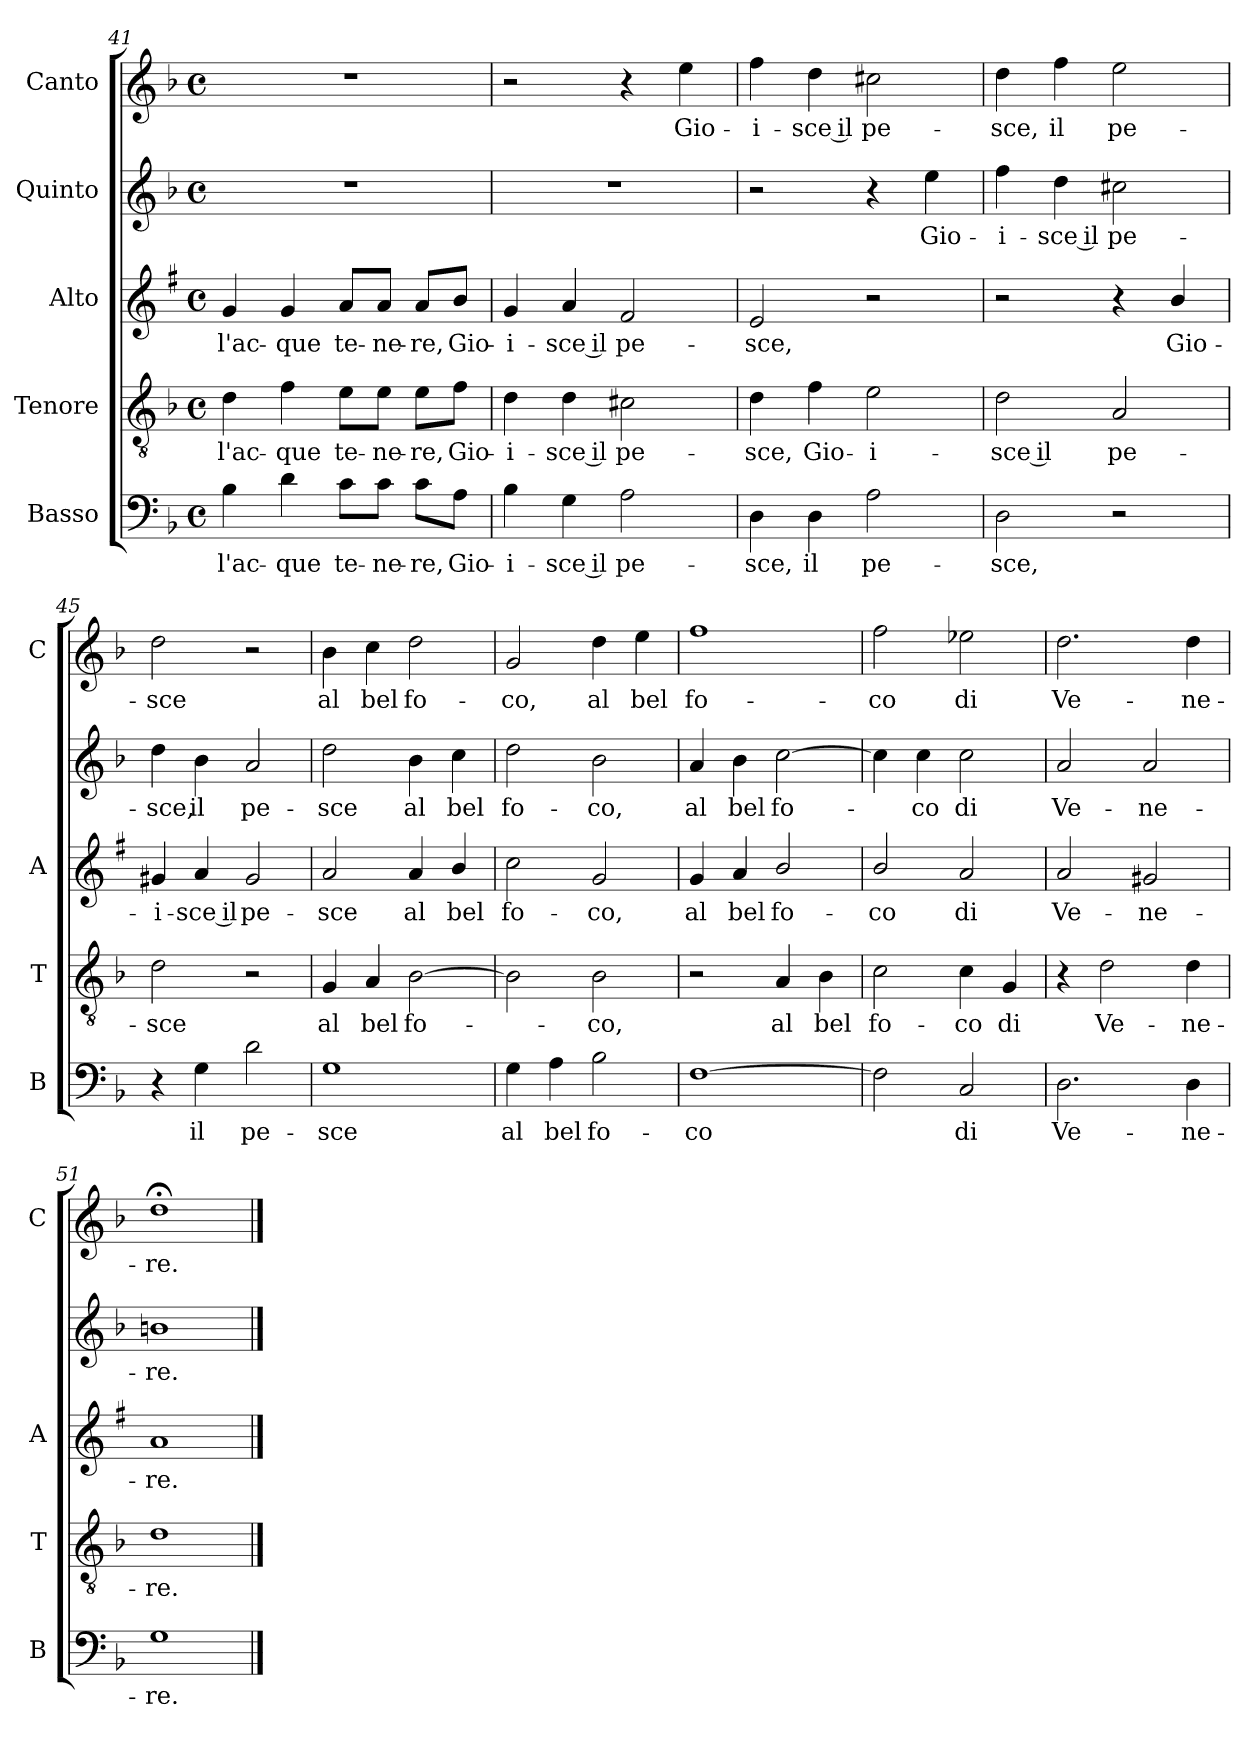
**kern	**text	**kern	**text	**kern	**text	**kern	**text	**kern	**text
*part5	*part5	*part4	*part4	*part3	*part3	*part2	*part2	*part1	*part1
*staff5	*staff5	*staff4	*staff4	*staff3	*staff3	*staff2	*staff2	*staff1	*staff1
*I"Basso	*	*I"Tenore	*	*I"Alto	*	*I"Quinto	*	*I"Canto	*
*I'B	*	*I'T	*	*I'A	*	*	*	*I'C	*
*clefF4	*	*clefGv2	*	*clefG2	*	*clefG2	*	*clefG2	*
*	*	*	*	*ITrd1c2	*	*	*	*	*
*k[b-]	*	*k[b-]	*	*k[b-]	*	*k[b-]	*	*k[b-]	*
*F:	*	*F:	*	*F:	*	*F:	*	*F:	*
*M4/4	*	*M4/4	*	*M4/4	*	*M4/4	*	*M4/4	*
*met(c)	*	*met(c)	*	*met(c)	*	*met(c)	*	*met(c)	*
=41	=41	=41	=41	=41	=41	=41	=41	=41	=41
!	!LO:LY:b	!	!LO:LY:b	!	!LO:LY:b	!	!	!	!
4B-\	-l'ac-	4d\	-l'ac-	4f/	-l'ac-	1r	.	1r	.
!	!LO:LY:b	!	!LO:LY:b	!	!LO:LY:b	!	!	!	!
4d\	-que	4f\	-que	4f/	-que	.	.	.	.
!	!LO:LY:b	!	!LO:LY:b	!	!LO:LY:b	!	!	!	!
8c\L	te-	8e\L	te-	8g/L	te-	.	.	.	.
!	!LO:LY:b	!	!LO:LY:b	!	!LO:LY:b	!	!	!	!
8c\J	-ne-	8e\J	-ne-	8g/J	-ne-	.	.	.	.
!	!LO:LY:b	!	!LO:LY:b	!	!LO:LY:b	!	!	!	!
8c\L	-re,	8e\L	-re,	8g/L	-re,	.	.	.	.
!	!LO:LY:b	!	!LO:LY:b	!	!LO:LY:b	!	!	!	!
8A\J	Gio-	8f\J	Gio-	8a/J	Gio-	.	.	.	.
=42	=42	=42	=42	=42	=42	=42	=42	=42	=42
!	!LO:LY:b	!	!LO:LY:b	!	!LO:LY:b	!	!	!	!
4B-\	-i-	4d\	-i-	4f/	-i-	1r	.	2r	.
!	!LO:LY:b	!	!LO:LY:b	!	!LO:LY:b	!	!	!	!
4G\	-sce il	4d\	-sce il	4g/	-sce il	.	.	.	.
!	!LO:LY:b	!	!LO:LY:b	!	!LO:LY:b	!	!	!	!
2A\	pe-	2c#X\	pe-	2e/	pe-	.	.	4r	.
!	!	!	!	!	!	!	!	!	!LO:LY:b
.	.	.	.	.	.	.	.	4ee\	Gio-
=43	=43	=43	=43	=43	=43	=43	=43	=43	=43
!	!LO:LY:b	!	!LO:LY:b	!	!LO:LY:b	!	!	!	!LO:LY:b
4D\	-sce,	4d\	-sce,	2d/	-sce,	2r	.	4ff\	-i-
!	!LO:LY:b	!	!LO:LY:b	!	!	!	!	!	!LO:LY:b
4D\	il	4f\	Gio-	.	.	.	.	4dd\	-sce il
!	!LO:LY:b	!	!LO:LY:b	!	!	!	!	!	!LO:LY:b
2A\	pe-	2e\	-i-	2r	.	4r	.	2cc#X\	pe-
!	!	!	!	!	!	!	!LO:LY:b	!	!
.	.	.	.	.	.	4ee\	Gio-	.	.
=44	=44	=44	=44	=44	=44	=44	=44	=44	=44
!	!LO:LY:b	!	!LO:LY:b	!	!	!	!LO:LY:b	!	!LO:LY:b
2D\	-sce,	2d\	-sce il	2r	.	4ff\	-i-	4dd\	-sce,
!	!	!	!	!	!	!	!LO:LY:b	!	!LO:LY:b
.	.	.	.	.	.	4dd\	-sce il	4ff\	il
!	!	!	!LO:LY:b	!	!	!	!LO:LY:b	!	!LO:LY:b
2r	.	2A/	pe-	4r	.	2cc#X\	pe-	2ee\	pe-
!	!	!	!	!	!LO:LY:b	!	!	!	!
.	.	.	.	4a/	Gio-	.	.	.	.
!!LO:LB:g=z
=45	=45	=45	=45	=45	=45	=45	=45	=45	=45
!	!	!	!LO:LY:b	!	!LO:LY:b	!	!LO:LY:b	!	!LO:LY:b
4r	.	2d\	-sce	4f#X/	-i-	4dd\	-sce,	2dd\	-sce
!	!LO:LY:b	!	!	!	!LO:LY:b	!	!LO:LY:b	!	!
4G\	il	.	.	4g/	-sce il	4b-\	il	.	.
!	!LO:LY:b	!	!	!	!LO:LY:b	!	!LO:LY:b	!	!
2d\	pe-	2r	.	2f#/	pe-	2a/	pe-	2r	.
=46	=46	=46	=46	=46	=46	=46	=46	=46	=46
!	!LO:LY:b	!	!LO:LY:b	!	!LO:LY:b	!	!LO:LY:b	!	!LO:LY:b
1G	-sce	4G/	al	2g/	-sce	2dd\	-sce	4b-\	al
!	!	!	!LO:LY:b	!	!	!	!	!	!LO:LY:b
.	.	4A/	bel	.	.	.	.	4cc\	bel
!	!	!	!LO:LY:b	!	!LO:LY:b	!	!LO:LY:b	!	!LO:LY:b
.	.	[2B-\	fo-	4g/	al	4b-\	al	2dd\	fo-
!	!	!	!	!	!LO:LY:b	!	!LO:LY:b	!	!
.	.	.	.	4a/	bel	4cc\	bel	.	.
=47	=47	=47	=47	=47	=47	=47	=47	=47	=47
!	!LO:LY:b	!	!	!	!LO:LY:b	!	!LO:LY:b	!	!LO:LY:b
4G\	al	2B-\]	.	2b-\	fo-	2dd\	fo-	2g/	-co,
!	!LO:LY:b	!	!	!	!	!	!	!	!
4A\	bel	.	.	.	.	.	.	.	.
!	!LO:LY:b	!	!LO:LY:b	!	!LO:LY:b	!	!LO:LY:b	!	!LO:LY:b
2B-\	fo-	2B-\	-co,	2f/	-co,	2b-\	-co,	4dd\	al
!	!	!	!	!	!	!	!	!	!LO:LY:b
.	.	.	.	.	.	.	.	4ee\	bel
=48	=48	=48	=48	=48	=48	=48	=48	=48	=48
!	!LO:LY:b	!	!	!	!LO:LY:b	!	!LO:LY:b	!	!LO:LY:b
[1F	-co	2r	.	4f/	al	4a/	al	1ff	fo-
!	!	!	!	!	!LO:LY:b	!	!LO:LY:b	!	!
.	.	.	.	4g/	bel	4b-\	bel	.	.
!	!	!	!LO:LY:b	!	!LO:LY:b	!	!LO:LY:b	!	!
.	.	4A/	al	2a/	fo-	[2cc\	fo-	.	.
!	!	!	!LO:LY:b	!	!	!	!	!	!
.	.	4B-\	bel	.	.	.	.	.	.
=49	=49	=49	=49	=49	=49	=49	=49	=49	=49
!	!	!	!LO:LY:b	!	!LO:LY:b	!	!	!	!LO:LY:b
2F\]	.	2c\	fo-	2a/	-co	4cc\]	.	2ff\	-co
!	!	!	!	!	!	!	!LO:LY:b	!	!
.	.	.	.	.	.	4cc\	-co	.	.
!	!LO:LY:b	!	!LO:LY:b	!	!LO:LY:b	!	!LO:LY:b	!	!LO:LY:b
2C/	di	4c\	-co	2g/	di	2cc\	di	2ee-X\	di
!	!	!	!LO:LY:b	!	!	!	!	!	!
.	.	4G/	di	.	.	.	.	.	.
=50	=50	=50	=50	=50	=50	=50	=50	=50	=50
!	!LO:LY:b	!	!	!	!LO:LY:b	!	!LO:LY:b	!	!LO:LY:b
2.D\	Ve-	4r	.	2g/	Ve-	2a/	Ve-	2.dd\	Ve-
!	!	!	!LO:LY:b	!	!	!	!	!	!
.	.	2d\	Ve-	.	.	.	.	.	.
!	!	!	!	!	!LO:LY:b	!	!LO:LY:b	!	!
.	.	.	.	2f#X/	-ne-	2a/	-ne-	.	.
!	!LO:LY:b	!	!LO:LY:b	!	!	!	!	!	!LO:LY:b
4D\	-ne-	4d\	-ne-	.	.	.	.	4dd\	-ne-
=51	=51	=51	=51	=51	=51	=51	=51	=51	=51
!	!LO:LY:b	!	!LO:LY:b	!	!LO:LY:b	!	!LO:LY:b	!	!LO:LY:b
1G	-re.	1d	-re.	1g	-re.	1bn	-re.	1dd;<	-re.
==	==	==	==	==	==	==	==	==	==
*-	*-	*-	*-	*-	*-	*-	*-	*-	*-
